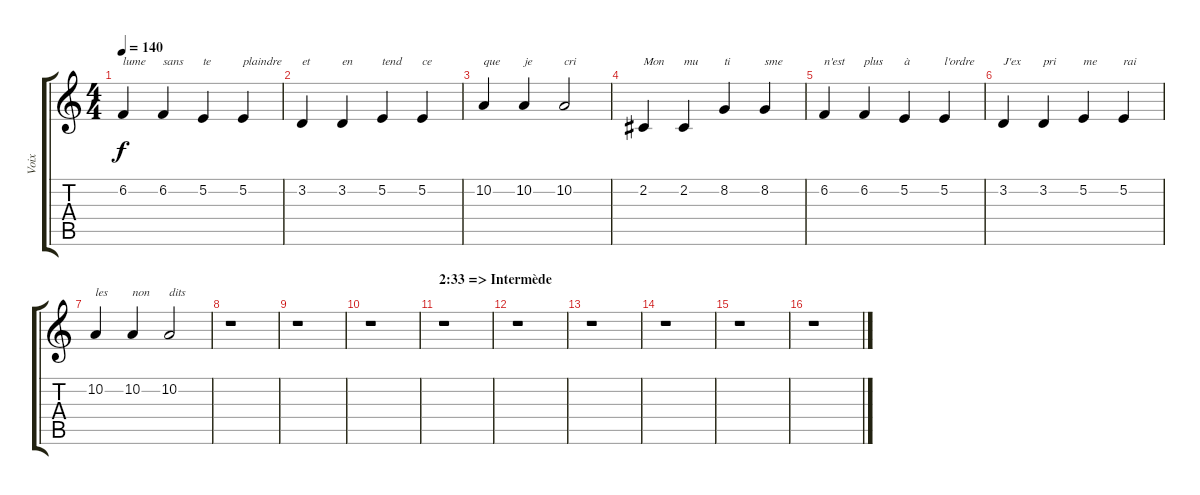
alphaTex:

\track ("Voix" "Voix") {instrument rockorgan}
\staff {score tabs}
\tuning (E4 B3 G3 D3 A2 E2) {hide}
\ts (4 4)
\tempo 140
\clef g2
\ks c
6.2.4{txt "lume" dy f} 6.2.4{txt "sans"} 5.2.4{txt "te"} 5.2.4{txt "plaindre"} |
3.2.4{txt "et"} 3.2.4{txt "en"} 5.2.4{txt "tend"} 5.2.4{txt "ce"} |
10.2.4{txt "que"} 10.2.4{txt "je"} 10.2.2{txt "cri"} |
2.2.4{txt "Mon"} 2.2.4{txt "mu"} 8.2.4{txt "ti"} 8.2.4{txt "sme"} |
6.2.4{txt "n'est"} 6.2.4{txt "plus"} 5.2.4{txt "à"} 5.2.4{txt "l'ordre"} |
3.2.4{txt "J'ex"} 3.2.4{txt "pri"} 5.2.4{txt "me"} 5.2.4{txt "rai"} |
10.2.4{txt "les"} 10.2.4{txt "non"} 10.2.2{txt "dits"} |
r.1 |
r.1 |
r.1 |
\section ("" "2:33 => Intermède")
r.1 |
r.1 |
r.1 |
r.1 |
r.1 |
r.1
